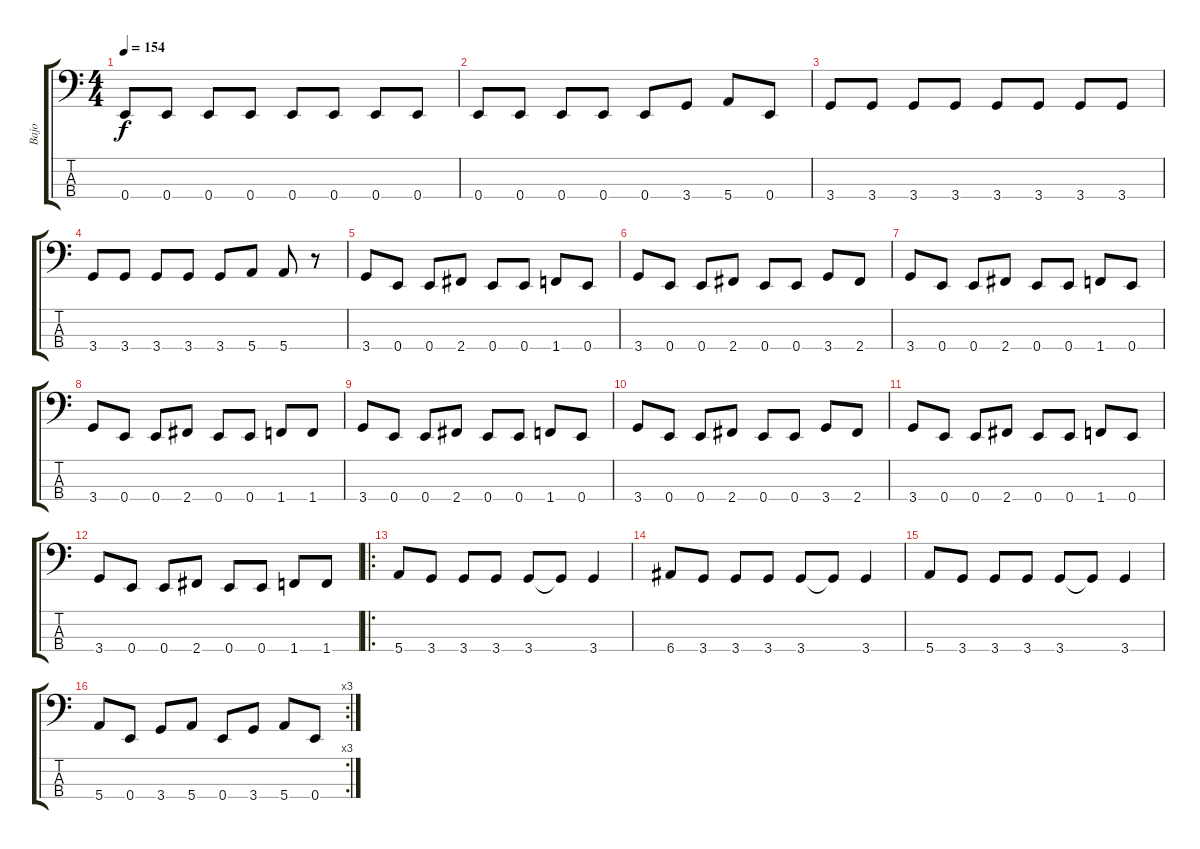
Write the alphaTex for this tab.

\track ("Bajo" "Bajo") {instrument electricbassfinger}
\staff {score tabs}
\tuning (G2 D2 A1 E1) {hide}
\ts (4 4)
\tempo 154
\clef f4
\ks c
0.4.8{dy f} 0.4.8 0.4.8 0.4.8 0.4.8 0.4.8 0.4.8 0.4.8 |
0.4.8 0.4.8 0.4.8 0.4.8 0.4.8 3.4.8 5.4.8 0.4.8 |
3.4.8 3.4.8 3.4.8 3.4.8 3.4.8 3.4.8 3.4.8 3.4.8 |
3.4.8 3.4.8 3.4.8 3.4.8 3.4.8 5.4.8 5.4.8 r.8 |
3.4.8 0.4.8 0.4.8 2.4.8 0.4.8 0.4.8 1.4.8 0.4.8 |
3.4.8 0.4.8 0.4.8 2.4.8 0.4.8 0.4.8 3.4.8 2.4.8 |
3.4.8 0.4.8 0.4.8 2.4.8 0.4.8 0.4.8 1.4.8 0.4.8 |
3.4.8 0.4.8 0.4.8 2.4.8 0.4.8 0.4.8 1.4.8 1.4.8 |
3.4.8 0.4.8 0.4.8 2.4.8 0.4.8 0.4.8 1.4.8 0.4.8 |
3.4.8 0.4.8 0.4.8 2.4.8 0.4.8 0.4.8 3.4.8 2.4.8 |
3.4.8 0.4.8 0.4.8 2.4.8 0.4.8 0.4.8 1.4.8 0.4.8 |
3.4.8 0.4.8 0.4.8 2.4.8 0.4.8 0.4.8 1.4.8 1.4.8 |
\ro
5.4.8 3.4.8 3.4.8 3.4.8 3.4.8 3.4{t}.8 3.4.4 |
6.4.8 3.4.8 3.4.8 3.4.8 3.4.8 3.4{t}.8 3.4.4 |
5.4.8 3.4.8 3.4.8 3.4.8 3.4.8 3.4{t}.8 3.4.4 |
\rc 3
5.4.8 0.4.8 3.4.8 5.4.8 0.4.8 3.4.8 5.4.8 0.4.8
